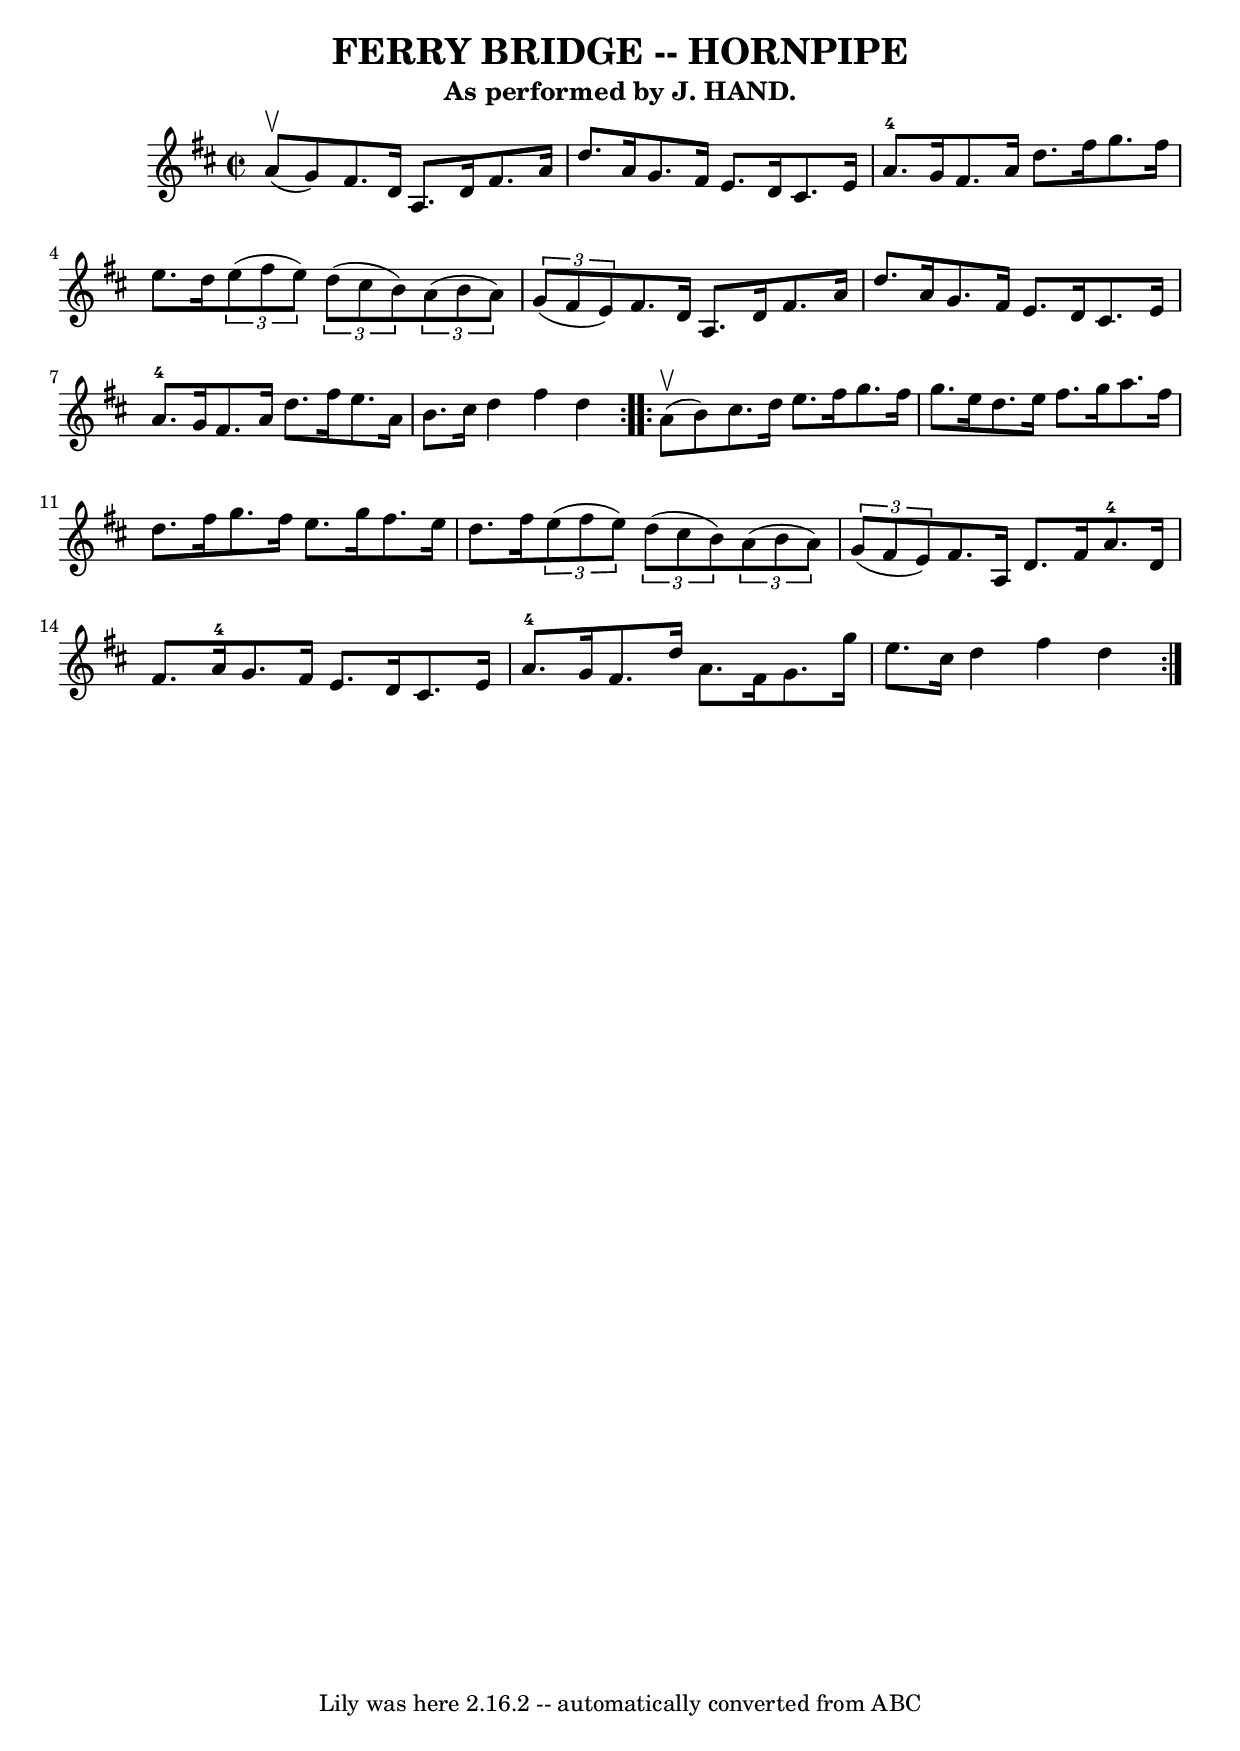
\version "2.7.40"
\include "Mammoth.ily"
\header {
	%% book = "Ryan's Mammoth Collection of Fiddle Tunes"
	crossRefNumber = "1"
	footnotes = "\\\\(Can be used as a Clog.)"
	subtitle = "As performed by J. HAND."
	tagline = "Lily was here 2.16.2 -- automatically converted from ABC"
	title = "FERRY BRIDGE -- HORNPIPE"
}
voicedefault =  {


\repeat volta 2 {
\override Staff.TimeSignature #'style = #'C
 \time 2/2 \key d \major a'8 (^\upbow g'8)   |
 fis'8.    
d'16 a8. d'16 fis'8. a'16 d''8. a'16    |
 g'8.    
fis'16 e'8. d'16 cis'8. e'16 a'8.-4 g'16    |
   
fis'8. a'16 d''8. fis''16 g''8. fis''16 e''8. d''16    
|
   \times 2/3 { e''8 (fis''8 e''8) }   \times 2/3 { d''8 (
 cis''8 b'8) }   \times 2/3 { a'8 (b'8 a'8) }   \times 2/3 {  
 g'8 (fis'8 e'8) }   |
 fis'8. d'16 a8. d'16    
fis'8. a'16 d''8. a'16    |
 g'8. fis'16 e'8. d'16    
cis'8. e'16 a'8.-4 g'16    |
 fis'8. a'16 d''8.    
fis''16 e''8. a'16 b'8. cis''16    |
 d''4 fis''4    
d''4    }     \repeat volta 2 { a'8 (^\upbow b'8)   |
     
cis''8. d''16 e''8. fis''16 g''8. fis''16 g''8. e''16    
|
 d''8. e''16 fis''8. g''16 a''8. fis''16 d''8.    
fis''16    |
 g''8. fis''16 e''8. g''16 fis''8. e''16    
d''8. fis''16    |
   \times 2/3 { e''8 (fis''8 e''8) }   
\times 2/3 { d''8 (cis''8 b'8) }   \times 2/3 { a'8 (b'8 a'8 
) }   \times 2/3 { g'8 (fis'8 e'8) }   |
 fis'8. a16  
 d'8. fis'16 a'8.-4 d'16 fis'8. a'16-4   |
 g'8. 
 fis'16 e'8. d'16 cis'8. e'16 a'8.-4 g'16    |
   
fis'8. d''16 a'8. fis'16 g'8. g''16 e''8. cis''16    
|
 d''4 fis''4 d''4    }   
}

\score{
    <<

	\context Staff="default"
	{
	    \voicedefault 
	}

    >>
	\layout {
	}
	\midi {}
}
